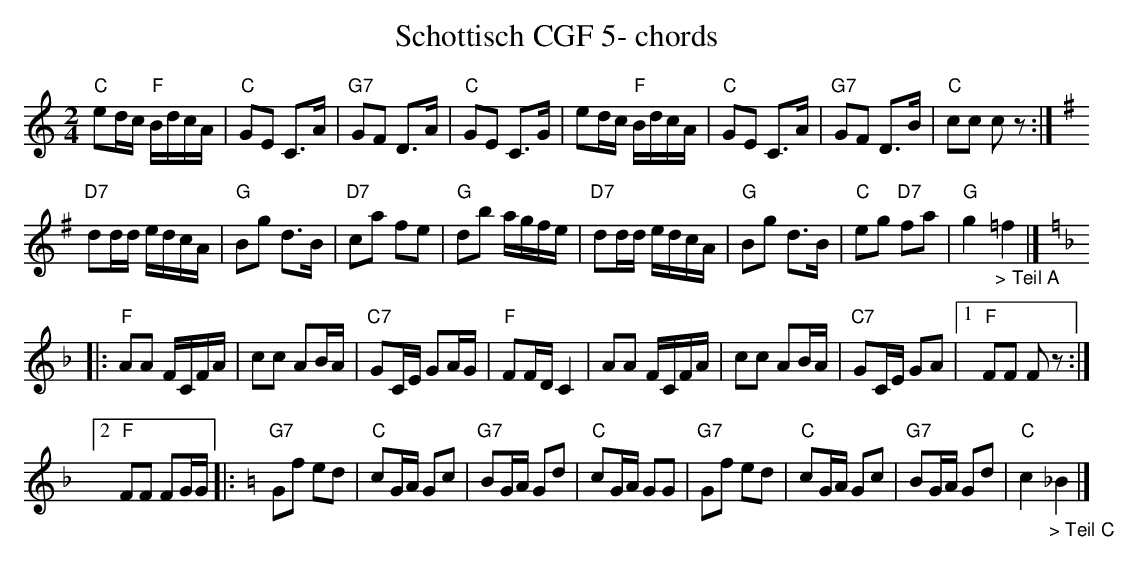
X:1
T:Schottisch CGF 5- chords
M:2/4
L:1/16
K:Cmaj%%MIDI gchordon
"C"e2dc "F"BdcA | "C"G2E2 C3A | "G7"G2F2 D3A | "C"G2E2 C3G |\
e2dc "F"BdcA | "C"G2E2 C3A | "G7"G2F2 D3B | "C"c2c2 c2z2 :|
[K:Gmaj] "D7"d2dd edcA | "G"B2g2 d3B | "D7"c2a2 f2e2 | "G"d2b2 agfe |\
"D7"d2dd edcA | "G"B2g2 d3B | "C"e2g2 "D7"f2a2 | "G"g4"_> Teil A"=f4 |]
[K:Fmaj] |: "F"A2A2 FCFA | c2c2 A2BA | "C7"G2CE G2AG | "F"F2FD C4 |\
A2A2 FCFA | c2c2 A2BA | "C7"G2CE G2A2 |1 "F"F2F2 F2z2 :|2
"F"F2F2 F2GG |: [K:Cmaj] "G7"G2f2 e2d2 | "C"c2GA G2c2 | "G7"B2GA G2d2 | "C"c2GA G2G2 |\
"G7"G2f2 e2d2 | "C"c2GA G2c2 | "G7"B2GA G2d2 | "C"c4"_> Teil C"_B4 |]
